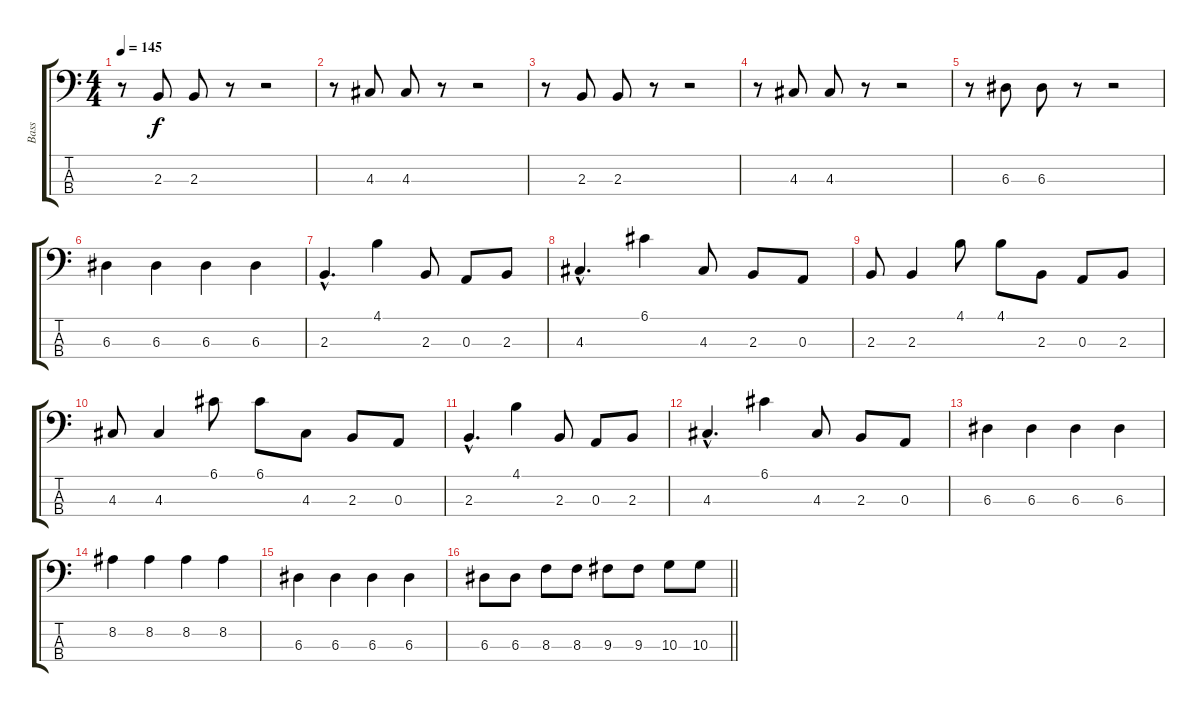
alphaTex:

\track ("Bass" "Bass") {instrument electricbassfinger}
\staff {score tabs}
\tuning (G2 D2 A1 E1) {hide}
\ts (4 4)
\tempo 145
\clef f4
\ks c
r.8{dy f} 2.3.8 2.3.8 r.8 r.2 |
r.8 4.3.8 4.3.8 r.8 r.2 |
r.8 2.3.8 2.3.8 r.8 r.2 |
r.8 4.3.8 4.3.8 r.8 r.2 |
r.8 6.3.8 6.3.8 r.8 r.2 |
6.3.4 6.3.4 6.3.4 6.3.4 |
2.3{hac}.4{d} 4.1.4 2.3.8 0.3.8 2.3.8 |
4.3{hac}.4{d} 6.1.4 4.3.8 2.3.8 0.3.8 |
2.3.8 2.3.4 4.1.8 4.1.8 2.3.8 0.3.8 2.3.8 |
4.3.8 4.3.4 6.1.8 6.1.8 4.3.8 2.3.8 0.3.8 |
2.3{hac}.4{d} 4.1.4 2.3.8 0.3.8 2.3.8 |
4.3{hac}.4{d} 6.1.4 4.3.8 2.3.8 0.3.8 |
6.3.4 6.3.4 6.3.4 6.3.4 |
8.2.4 8.2.4 8.2.4 8.2.4 |
6.3.4 6.3.4 6.3.4 6.3.4 |
\barLineRight lightlight
6.3.8 6.3.8 8.3.8 8.3.8 9.3.8 9.3.8 10.3.8 10.3.8
